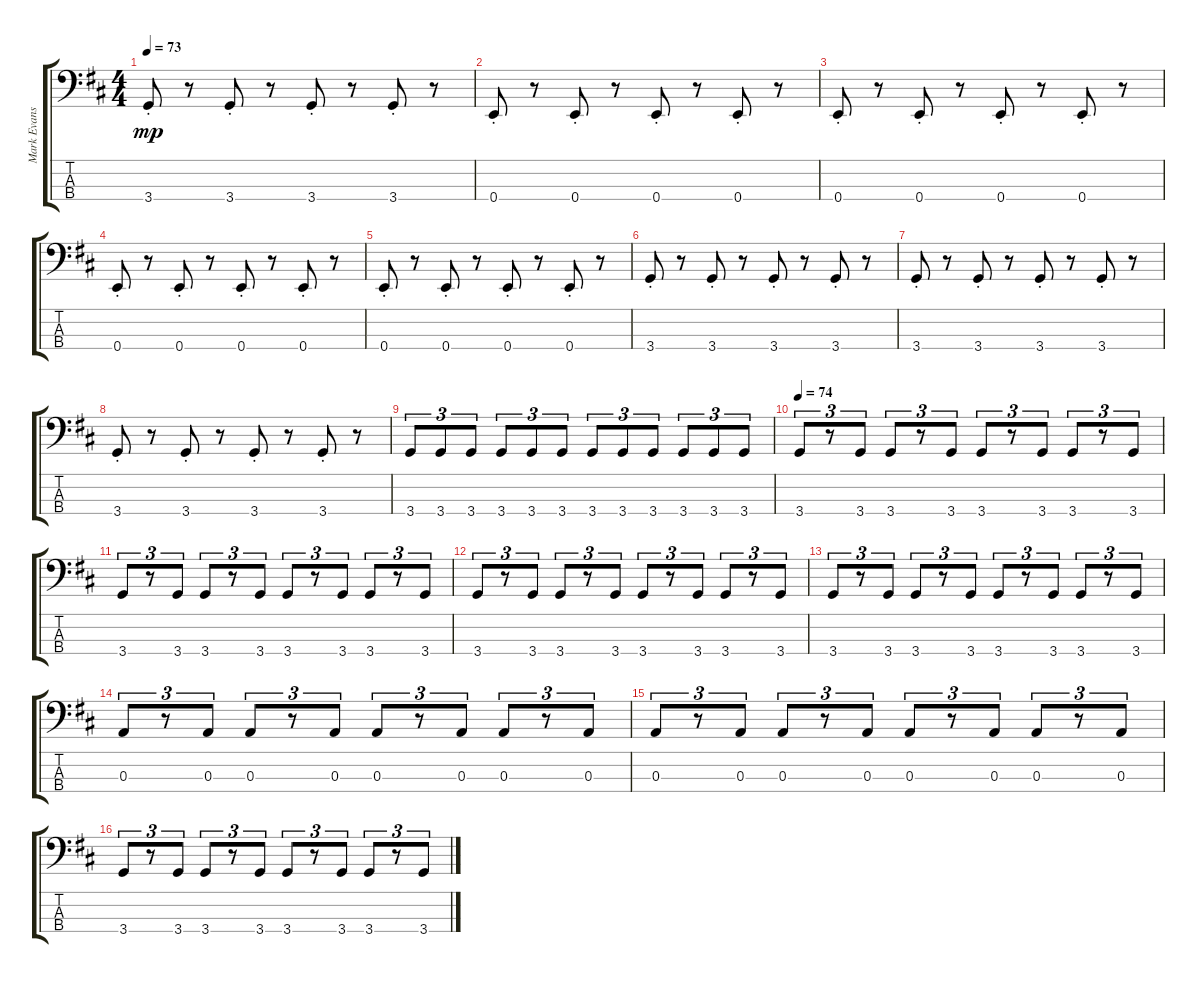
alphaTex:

\track ("Mark Evans - Bass" "Mark Evans") {instrument electricbasspick}
\staff {score tabs}
\tuning (G2 D2 A1 E1) {hide}
\ts (4 4)
\tempo 73
\clef f4
\ks d
3.4{st}.8{dy mp} r.8 3.4{st}.8 r.8 3.4{st}.8 r.8 3.4{st}.8 r.8 |
0.4{st}.8 r.8 0.4{st}.8 r.8 0.4{st}.8 r.8 0.4{st}.8 r.8 |
0.4{st}.8 r.8 0.4{st}.8 r.8 0.4{st}.8 r.8 0.4{st}.8 r.8 |
0.4{st}.8 r.8 0.4{st}.8 r.8 0.4{st}.8 r.8 0.4{st}.8 r.8 |
0.4{st}.8 r.8 0.4{st}.8 r.8 0.4{st}.8 r.8 0.4{st}.8 r.8 |
3.4{st}.8 r.8 3.4{st}.8 r.8 3.4{st}.8 r.8 3.4{st}.8 r.8 |
3.4{st}.8 r.8 3.4{st}.8 r.8 3.4{st}.8 r.8 3.4{st}.8 r.8 |
3.4{st}.8 r.8 3.4{st}.8 r.8 3.4{st}.8 r.8 3.4{st}.8 r.8 |
3.4.8{tu (3 2)} 3.4.8{tu (3 2)} 3.4.8{tu (3 2)} 3.4.8{tu (3 2)} 3.4.8{tu (3 2)} 3.4.8{tu (3 2)} 3.4.8{tu (3 2)} 3.4.8{tu (3 2)} 3.4.8{tu (3 2)} 3.4.8{tu (3 2)} 3.4.8{tu (3 2)} 3.4.8{tu (3 2)} |
\tempo 74
3.4.8{tu (3 2)} r.8{tu (3 2)} 3.4.8{tu (3 2)} 3.4.8{tu (3 2)} r.8{tu (3 2)} 3.4.8{tu (3 2)} 3.4.8{tu (3 2)} r.8{tu (3 2)} 3.4.8{tu (3 2)} 3.4.8{tu (3 2)} r.8{tu (3 2)} 3.4.8{tu (3 2)} |
3.4.8{tu (3 2)} r.8{tu (3 2)} 3.4.8{tu (3 2)} 3.4.8{tu (3 2)} r.8{tu (3 2)} 3.4.8{tu (3 2)} 3.4.8{tu (3 2)} r.8{tu (3 2)} 3.4.8{tu (3 2)} 3.4.8{tu (3 2)} r.8{tu (3 2)} 3.4.8{tu (3 2)} |
3.4.8{tu (3 2)} r.8{tu (3 2)} 3.4.8{tu (3 2)} 3.4.8{tu (3 2)} r.8{tu (3 2)} 3.4.8{tu (3 2)} 3.4.8{tu (3 2)} r.8{tu (3 2)} 3.4.8{tu (3 2)} 3.4.8{tu (3 2)} r.8{tu (3 2)} 3.4.8{tu (3 2)} |
3.4.8{tu (3 2)} r.8{tu (3 2)} 3.4.8{tu (3 2)} 3.4.8{tu (3 2)} r.8{tu (3 2)} 3.4.8{tu (3 2)} 3.4.8{tu (3 2)} r.8{tu (3 2)} 3.4.8{tu (3 2)} 3.4.8{tu (3 2)} r.8{tu (3 2)} 3.4.8{tu (3 2)} |
0.3.8{tu (3 2)} r.8{tu (3 2)} 0.3.8{tu (3 2)} 0.3.8{tu (3 2)} r.8{tu (3 2)} 0.3.8{tu (3 2)} 0.3.8{tu (3 2)} r.8{tu (3 2)} 0.3.8{tu (3 2)} 0.3.8{tu (3 2)} r.8{tu (3 2)} 0.3.8{tu (3 2)} |
0.3.8{tu (3 2)} r.8{tu (3 2)} 0.3.8{tu (3 2)} 0.3.8{tu (3 2)} r.8{tu (3 2)} 0.3.8{tu (3 2)} 0.3.8{tu (3 2)} r.8{tu (3 2)} 0.3.8{tu (3 2)} 0.3.8{tu (3 2)} r.8{tu (3 2)} 0.3.8{tu (3 2)} |
3.4.8{tu (3 2)} r.8{tu (3 2)} 3.4.8{tu (3 2)} 3.4.8{tu (3 2)} r.8{tu (3 2)} 3.4.8{tu (3 2)} 3.4.8{tu (3 2)} r.8{tu (3 2)} 3.4.8{tu (3 2)} 3.4.8{tu (3 2)} r.8{tu (3 2)} 3.4.8{tu (3 2)}
